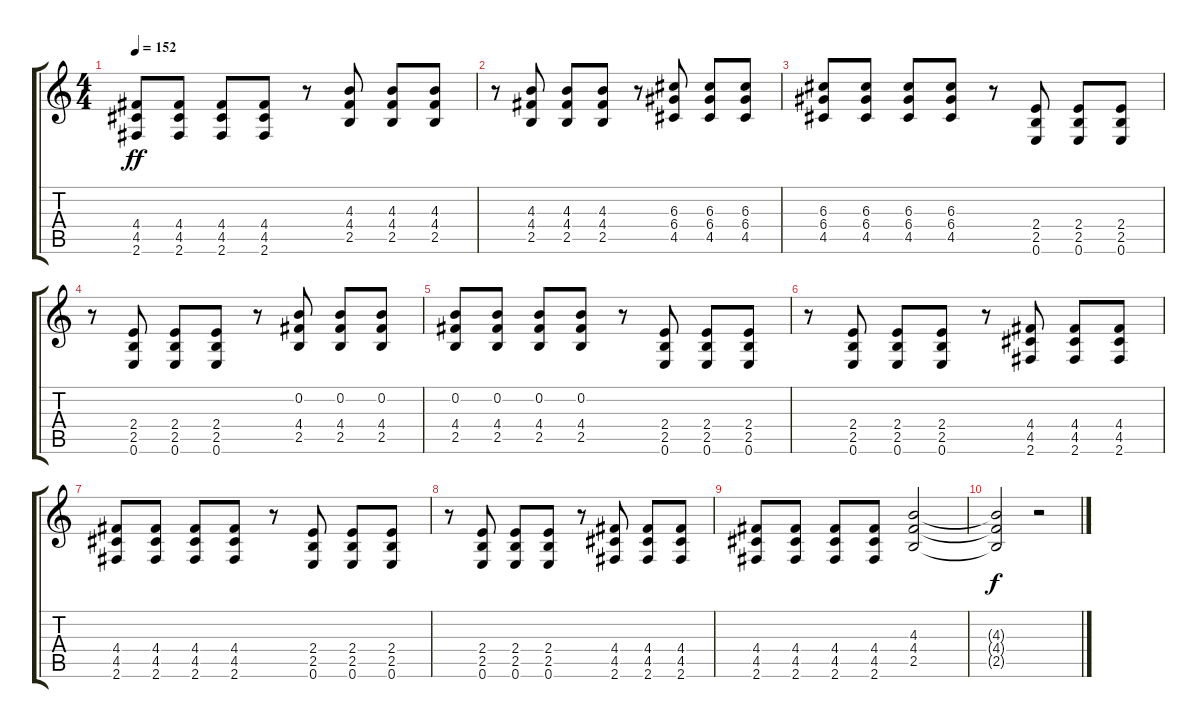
\track "" {instrument distortionguitar}
\staff {score tabs}
\tuning (E4 B3 G3 D3 A2 E2) {hide}
\ts (4 4)
\tempo 152
\clef g2
\ks c
(4.4 4.5 2.6).8{dy ff} (4.4 4.5 2.6).8 (4.4 4.5 2.6).8 (4.4 4.5 2.6).8 r.8 (4.3 4.4 2.5).8 (4.3 4.4 2.5).8 (4.3 4.4 2.5).8 |
r.8 (4.3 4.4 2.5).8 (4.3 4.4 2.5).8 (4.3 4.4 2.5).8 r.8 (6.3 6.4 4.5).8 (6.3 6.4 4.5).8 (6.3 6.4 4.5).8 |
(6.3 6.4 4.5).8 (6.3 6.4 4.5).8 (6.3 6.4 4.5).8 (6.3 6.4 4.5).8 r.8 (2.4 2.5 0.6).8 (2.4 2.5 0.6).8 (2.4 2.5 0.6).8 |
r.8 (2.4 2.5 0.6).8 (2.4 2.5 0.6).8 (2.4 2.5 0.6).8 r.8 (0.2 4.4 2.5).8 (0.2 4.4 2.5).8 (0.2 4.4 2.5).8 |
(0.2 4.4 2.5).8 (0.2 4.4 2.5).8 (0.2 4.4 2.5).8 (0.2 4.4 2.5).8 r.8 (2.4 2.5 0.6).8 (2.4 2.5 0.6).8 (2.4 2.5 0.6).8 |
r.8 (2.4 2.5 0.6).8 (2.4 2.5 0.6).8 (2.4 2.5 0.6).8 r.8 (4.4 4.5 2.6).8 (4.4 4.5 2.6).8 (4.4 4.5 2.6).8 |
(4.4 4.5 2.6).8 (4.4 4.5 2.6).8 (4.4 4.5 2.6).8 (4.4 4.5 2.6).8 r.8 (2.4 2.5 0.6).8 (2.4 2.5 0.6).8 (2.4 2.5 0.6).8 |
r.8 (2.4 2.5 0.6).8 (2.4 2.5 0.6).8 (2.4 2.5 0.6).8 r.8 (4.4 4.5 2.6).8 (4.4 4.5 2.6).8 (4.4 4.5 2.6).8 |
(4.4 4.5 2.6).8 (4.4 4.5 2.6).8 (4.4 4.5 2.6).8 (4.4 4.5 2.6).8 (4.3 4.4 2.5).2 |
(4.3{t} 4.4{t} 2.5{t}).2{dy f} r.2
